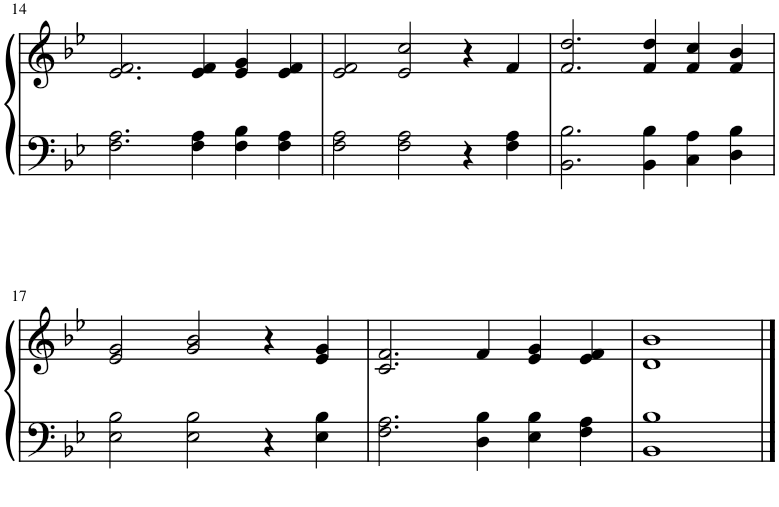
**kern	**kern
*part1	*part1
*staff2	*staff1
*I"Piano	*
*I'Pno.	*
!!LO:PB:g=z
*clefF4	*clefG2
*k[b-e-]	*k[b-e-]
*M3/2	*M3/2
=14	=14
2.F\ 2.A\	2.e-/ 2.f/
4F\ 4A\	4e-/ 4f/
4F\ 4B-\	4e-/ 4g/
4F\ 4A\	4e-/ 4f/
=15	=15
2F\ 2A\	2e-/ 2f/
2F\ 2A\	2e-/ 2cc/
4r	4r
4F\ 4A\	4f/
=16	=16
2.BB-\ 2.B-\	2.f/ 2.dd/
4BB-\ 4B-\	4f/ 4dd/
4C\ 4A\	4f/ 4cc/
4D\ 4B-\	4f/ 4b-/
!!LO:LB:g=z
=17	=17
2E-\ 2B-\	2e-/ 2g/
2E-\ 2B-\	2g/ 2b-/
4r	4r
4E-\ 4B-\	4e-/ 4g/
=18	=18
2.F\ 2.A\	2.c/ 2.f/
4D\ 4B-\	4f/
4E-\ 4B-\	4e-/ 4g/
4F\ 4A\	4e-/ 4f/
=19	=19
1BB- 1B-	1d 1b-
==	==
*-	*-
